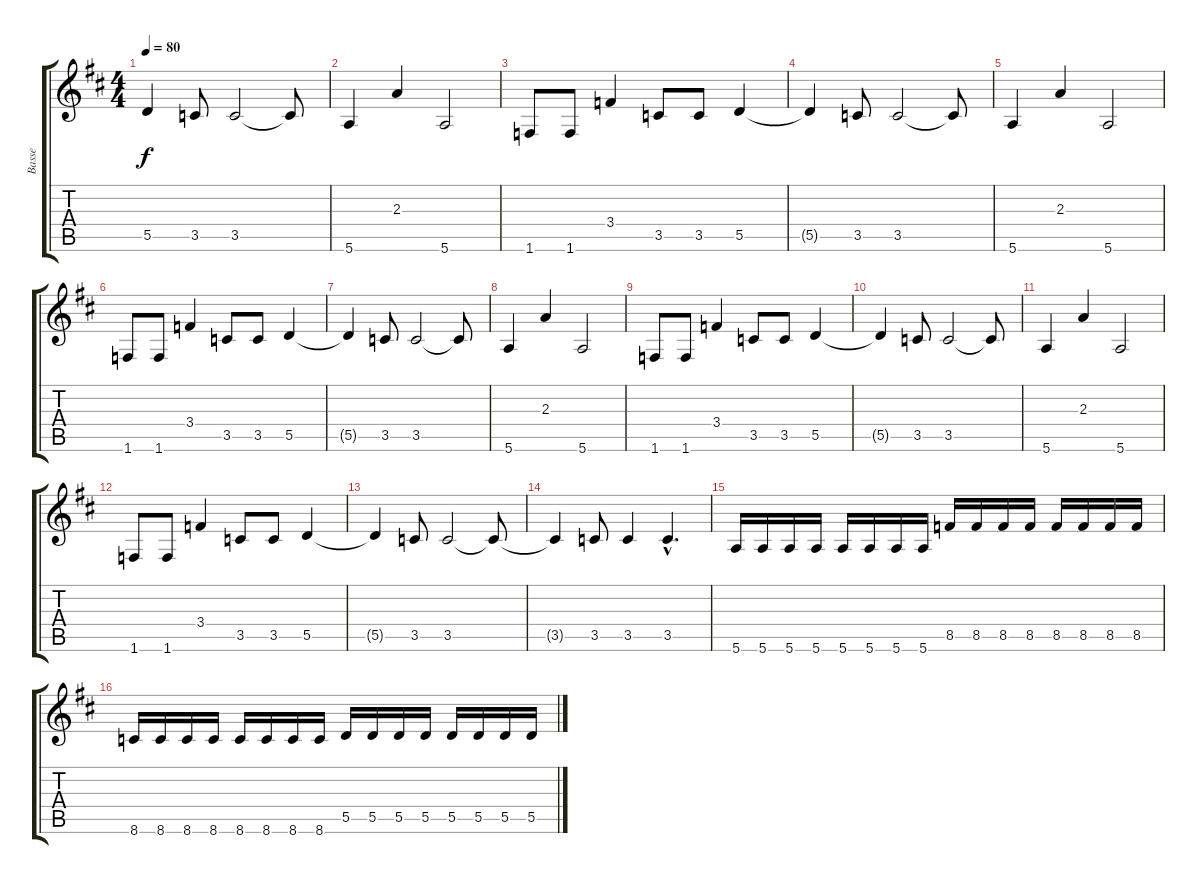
\track ("Basse" "Basse") {instrument electricbassfinger}
\staff {score tabs}
\tuning (E4 B3 G3 D3 A2 E2) {hide}
\ts (4 4)
\tempo 80
\clef g2
\ks d
5.5{t}.4{dy f} 3.5.8 3.5.2 3.5{t}.8 |
5.6.4 2.3.4 5.6.2 |
1.6.8 1.6.8 3.4.4 3.5.8 3.5.8 5.5.4 |
5.5{t}.4 3.5.8 3.5.2 3.5{t}.8 |
5.6.4 2.3.4 5.6.2 |
1.6.8 1.6.8 3.4.4 3.5.8 3.5.8 5.5.4 |
5.5{t}.4 3.5.8 3.5.2 3.5{t}.8 |
5.6.4 2.3.4 5.6.2 |
1.6.8 1.6.8 3.4.4 3.5.8 3.5.8 5.5.4 |
5.5{t}.4 3.5.8 3.5.2 3.5{t}.8 |
5.6.4 2.3.4 5.6.2 |
1.6.8 1.6.8 3.4.4 3.5.8 3.5.8 5.5.4 |
5.5{t}.4 3.5.8 3.5.2 3.5{t}.8 |
3.5{t}.4 3.5.8 3.5.4 3.5{hac}.4{d} |
5.6.16 5.6.16 5.6.16 5.6.16 5.6.16 5.6.16 5.6.16 5.6.16 8.5.16 8.5.16 8.5.16 8.5.16 8.5.16 8.5.16 8.5.16 8.5.16 |
8.6.16 8.6.16 8.6.16 8.6.16 8.6.16 8.6.16 8.6.16 8.6.16 5.5.16 5.5.16 5.5.16 5.5.16 5.5.16 5.5.16 5.5.16 5.5.16
